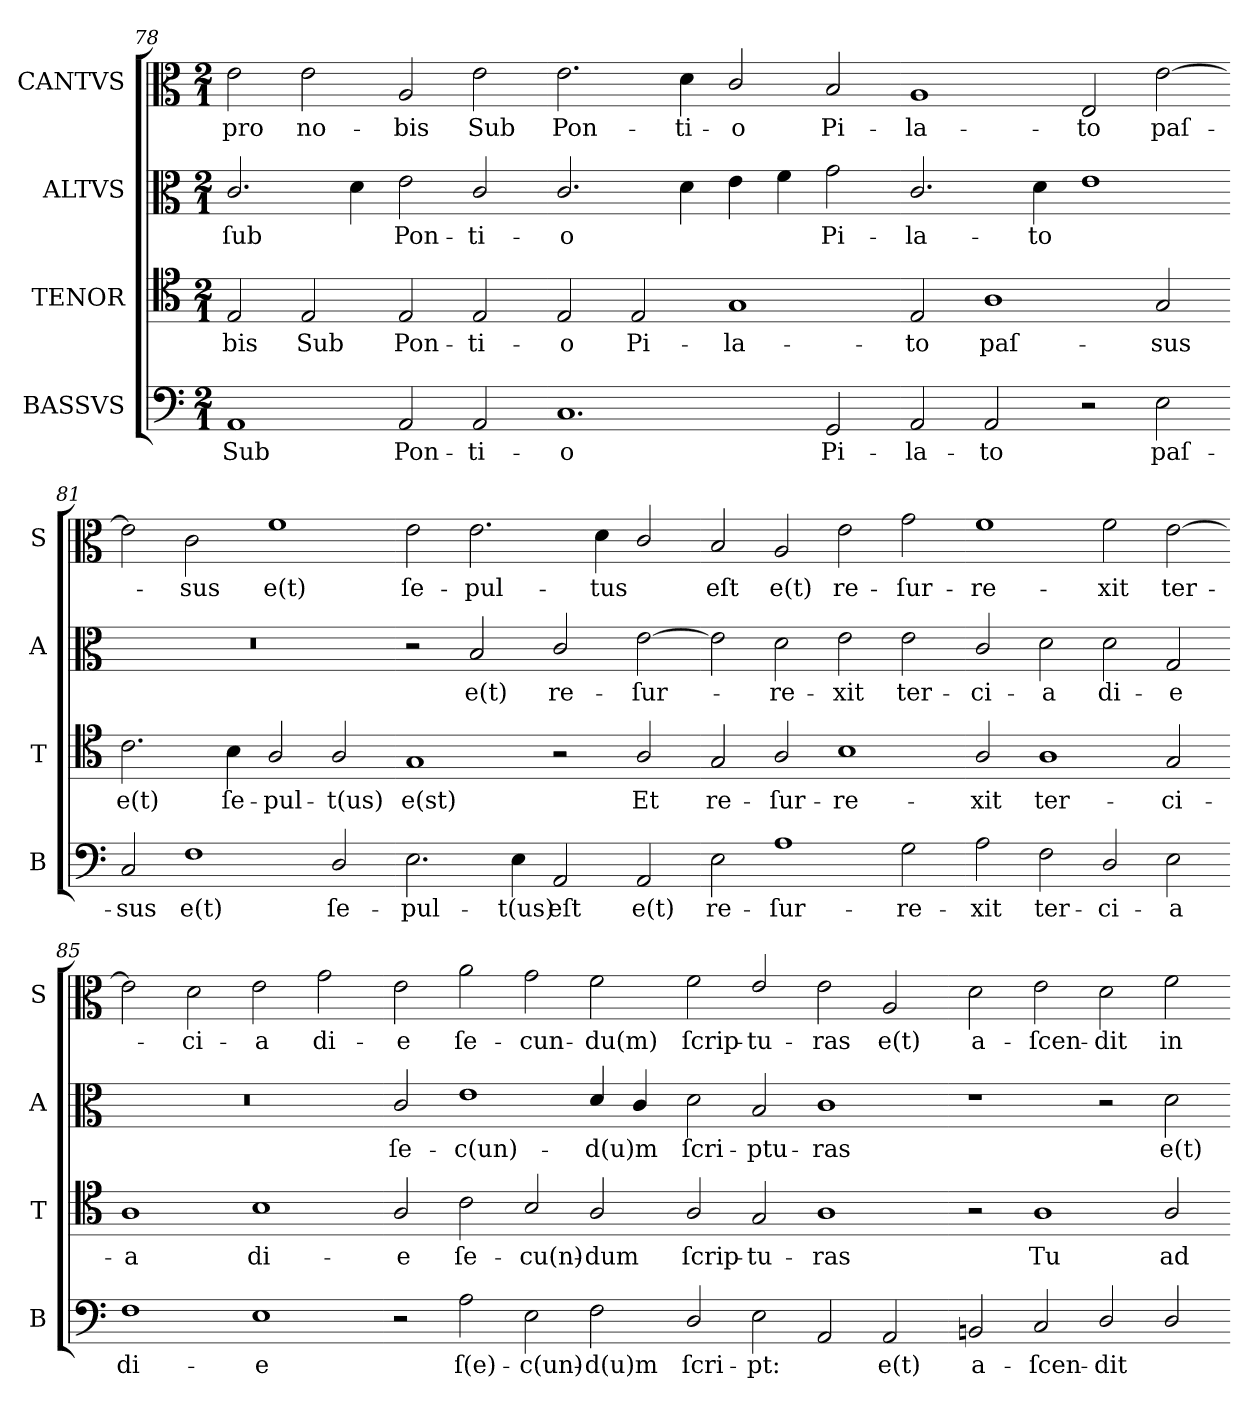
**kern	**text	**kern	**text	**kern	**text	**kern	**text
*part4	*part4	*part3	*part3	*part2	*part2	*part1	*part1
*staff4	*staff4	*staff3	*staff3	*staff2	*staff2	*staff1	*staff1
*I"BASSVS	*	*I"TENOR	*	*I"ALTVS	*	*I"CANTVS	*
*I'B	*	*I'T	*	*I'A	*	*I'S	*
*clefF4	*	*clefC4	*	*clefC3	*	*clefC3	*
*k[]	*	*k[]	*	*k[]	*	*k[]	*
*a:	*	*a:	*	*a:	*	*a:	*
*M2/1	*	*M2/1	*	*M2/1	*	*M2/1	*
=78	=78	=78	=78	=78	=78	=78	=78
1AA/	Sub	2E/	-bis	2.c/	ſub	2e\	pro
.	.	2E/	Sub	.	.	2e\	no-
.	.	.	.	4d\	.	.	.
2AA/	Pon-	2E/	Pon-	2e\	Pon-	2A/	-bis
2AA/	-ti-	2E/	-ti-	2c/	-ti-	2e\	Sub
=79-	=79-	=79-	=79-	=79-	=79-	=79-	=79-
1.C/	-o	2E/	-o	2.c/	-o	2.e\	Pon-
.	.	2E/	Pi-	.	.	.	.
.	.	.	.	4d\	.	4d\	-ti-
.	.	1G/	-la-	4e\	.	2c/	-o
.	.	.	.	4f\	.	.	.
2GG/	Pi-	.	.	2g\	Pi-	2B/	Pi-
=80-	=80-	=80-	=80-	=80-	=80-	=80-	=80-
2AA/	-la-	2E/	-to	2.c/	-la-	1A/	-la-
2AA/	-to	1A\	paſ-	.	.	.	.
.	.	.	.	4d\	-to	.	.
2r	.	.	.	1e\	.	2E/	-to
2E\	paſ-	2G/	-sus	.	.	[2e\	paſ-
=81-	=81-	=81-	=81-	=81-	=81-	=81-	=81-
2C/	-sus	2.c\	e(t)	0r	.	2e\]	.
1F\	e(t)	.	.	.	.	2c\	-sus
.	.	4B\	ſe-	.	.	.	.
.	.	2A/	-pul-	.	.	1f\	e(t)
2D/	ſe-	2A/	-t(us)	.	.	.	.
=82-	=82-	=82-	=82-	=82-	=82-	=82-	=82-
2.E\	-pul-	1G/	e(st)	2r	.	2e\	ſe-
.	.	.	.	2B/	e(t)	2.e\	-pul-
4E\	-t(us)	.	.	.	.	.	.
2AA/	eſt	2r	.	2c/	re-	.	.
.	.	.	.	.	.	4d\	-tus
2AA/	e(t)	2A/	Et	[2e\	-ſur-	2c/	.
=83-	=83-	=83-	=83-	=83-	=83-	=83-	=83-
2E\	re-	2G/	re-	2e\]	.	2B/	eſt
1A\	-ſur-	2A/	-ſur-	2d\	-re-	2A/	e(t)
.	.	1B\	-re-	2e\	-xit	2e\	re-
2G\	-re-	.	.	2e\	ter-	2g\	-ſur-
=84-	=84-	=84-	=84-	=84-	=84-	=84-	=84-
2A\	-xit	2A/	-xit	2c/	-ci-	1f\	-re-
2F\	ter-	1A\	ter-	2d\	-a	.	.
2D/	-ci-	.	.	2d\	di-	2f\	-xit
2E\	-a	2G/	-ci-	2G/	-e	[2e\	ter-
=85-	=85-	=85-	=85-	=85-	=85-	=85-	=85-
1F\	di-	1A\	-a	0r	.	2e\]	.
.	.	.	.	.	.	2d\	-ci-
1E\	-e	1B\	di-	.	.	2e\	-a
.	.	.	.	.	.	2g\	di-
=86-	=86-	=86-	=86-	=86-	=86-	=86-	=86-
2r	.	2A/	-e	2c/	ſe-	2e\	-e
2A\	ſ(e)-	2c\	ſe-	1e\	-c(un)-	2a\	ſe-
2E\	-c(un)-	2B/	-cu(n)-	.	.	2g\	-cun-
2F\	-d(u)m	2A/	-dum	4d/	-d(u)m	2f\	-du(m)
.	.	.	.	4c/	.	.	.
=87-	=87-	=87-	=87-	=87-	=87-	=87-	=87-
2D/	ſcri-	2A/	ſcrip-	2d\	ſcri-	2f\	ſcrip-
2E\	-pt:	2G/	-tu-	2B/	-ptu-	2e/	-tu-
2AA/	.	1A\	-ras	1c\	-ras	2e\	-ras
2AA/	e(t)	.	.	.	.	2A/	e(t)
=88-	=88-	=88-	=88-	=88-	=88-	=88-	=88-
2BBn/	a-	2r	.	1r	.	2d\	a-
2C/	-ſcen-	1A\	Tu	.	.	2e\	-ſcen-
2D/	-dit	.	.	2r	.	2d\	-dit
2D/	.	2A/	ad	2d\	e(t)	2f\	in
=-	=-	=-	=-	=-	=-	=-	=-
*-	*-	*-	*-	*-	*-	*-	*-
